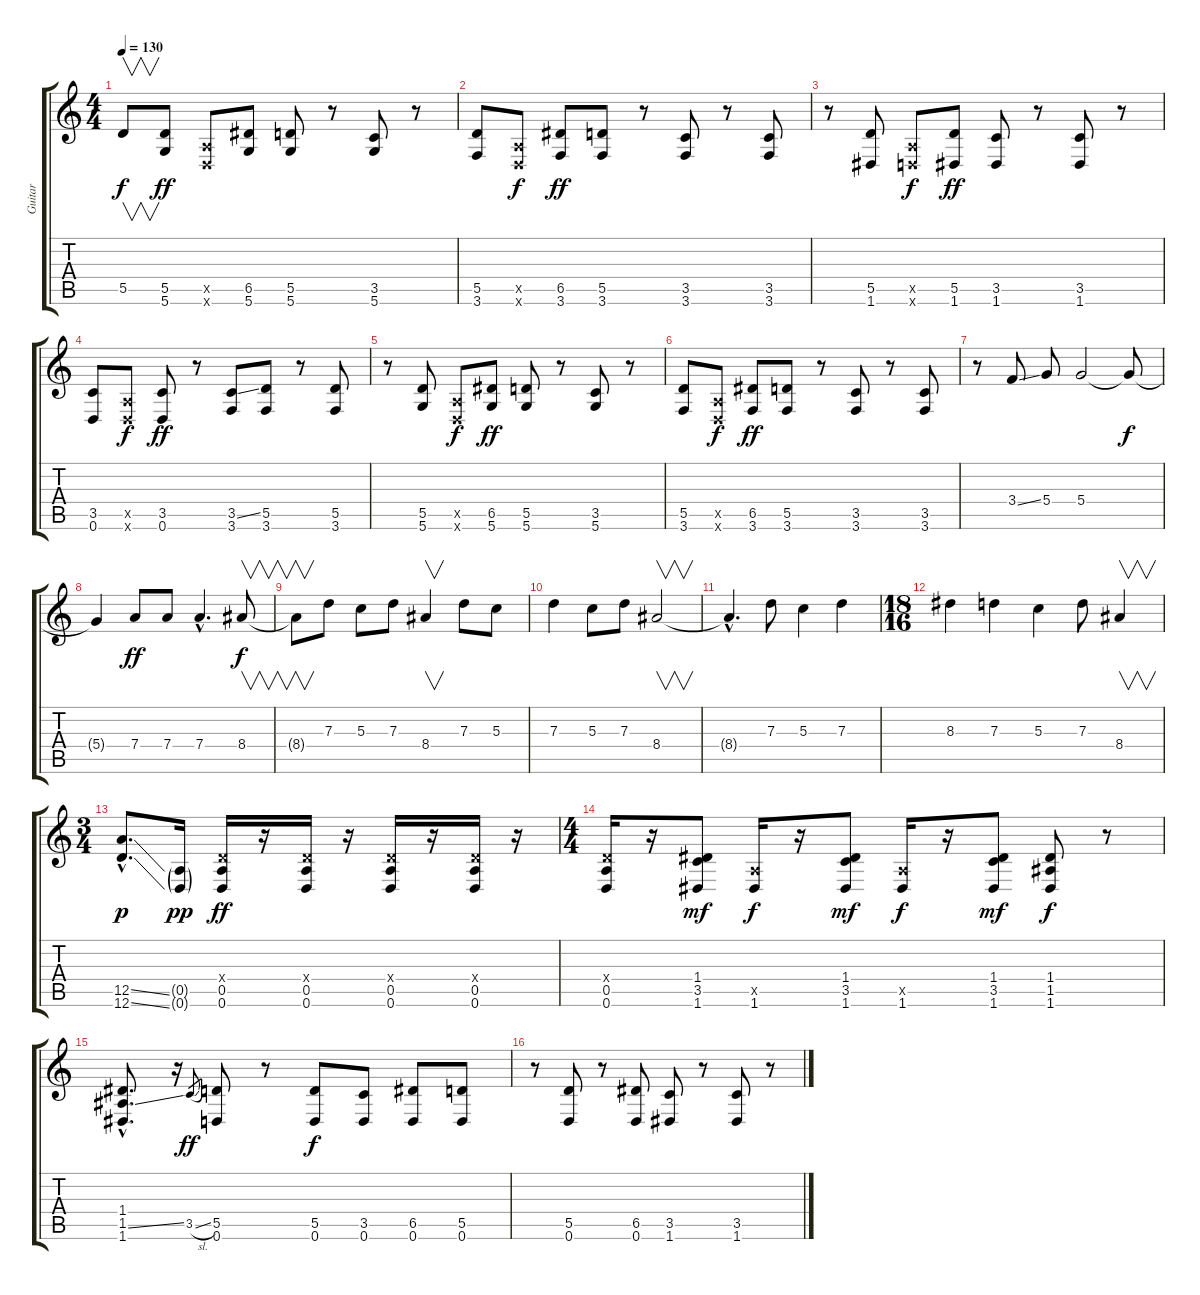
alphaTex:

\track ("Guitar" "Guitar") {instrument overdrivenguitar}
\staff {score tabs}
\tuning (E4 B3 G3 D3 A2 D2) {hide}
\ts (4 4)
\tempo 130
\clef g2
\ks c
5.5{t}.8{v dy f} (5.5 5.6).8{dy ff} (0.5{x} 0.6{x}).8 (6.5 5.6).8 (5.5 5.6).8 r.8 (3.5 5.6).8 r.8 |
(5.5 3.6).8 (0.5{x} 0.6{x}).8{dy f} (6.5 3.6).8{dy ff} (5.5 3.6).8 r.8 (3.5 3.6).8 r.8 (3.5 3.6).8 |
r.8 (5.5 1.6).8 (0.5{x} 0.6{x}).8{dy f} (5.5 1.6).8{dy ff} (3.5 1.6).8 r.8 (3.5 1.6).8 r.8 |
(3.5 0.6).8 (0.5{x} 0.6{x}).8{dy f} (3.5 0.6).8{dy ff} r.8 (3.5{ss} 3.6).8 (5.5 3.6).8 r.8 (5.5 3.6).8 |
r.8 (5.5 5.6).8 (0.5{x} 0.6{x}).8{dy f} (6.5 5.6).8{dy ff} (5.5 5.6).8 r.8 (3.5 5.6).8 r.8 |
(5.5 3.6).8 (0.5{x} 0.6{x}).8{dy f} (6.5 3.6).8{dy ff} (5.5 3.6).8 r.8 (3.5 3.6).8 r.8 (3.5 3.6).8 |
r.8 3.4{ss}.8 5.4.8 5.4.2 5.4{t}.8{dy f} |
5.4{t}.4 7.4.8{dy ff} 7.4.8 7.4{hac}.4{d} 8.4.8{v dy f} |
8.4{t}.8{v} 7.3.8 5.3.8 7.3.8 8.4.4{v} 7.3.8 5.3.8 |
7.3.4 5.3.8 7.3.8 8.4.2{v} |
8.4{hac t}.4{d} 7.3.8 5.3.4 7.3.4 |
\ts (18 16)
8.3.4 7.3.4 5.3.4 7.3.8 8.4.4{v} |
\ts (3 4)
(12.5{ss hac} 12.6{ss hac}).8{d dy p} (0.5{g} 0.6{g}).16{dy pp} (0.4{x} 0.5 0.6).16{dy ff} r.16 (0.4{x} 0.5 0.6).16 r.16 (0.4{x} 0.5 0.6).16 r.16 (0.4{x} 0.5 0.6).16 r.16 |
\ts (4 4)
(0.4{x} 0.5 0.6).16 r.16 (1.4 3.5 1.6).8{dy mf} (0.5{x} 1.6).16{dy f} r.16 (1.4 3.5 1.6).8{dy mf} (0.5{x} 1.6).16{dy f} r.16 (1.4 3.5 1.6).8{dy mf} (1.4 1.5 1.6).8{dy f} r.8 |
(1.4{hac} 1.5{ss hac} 1.6{hac}).8{d} r.16 3.5{sl}.8{gr dy ff} (5.5 0.6).8 r.8 (5.5 0.6).8{dy f} (3.5 0.6).8 (6.5 0.6).8 (5.5 0.6).8 |
r.8 (5.5 0.6).8 r.8 (6.5 0.6).8 (3.5 1.6).8 r.8 (3.5 1.6).8 r.8
